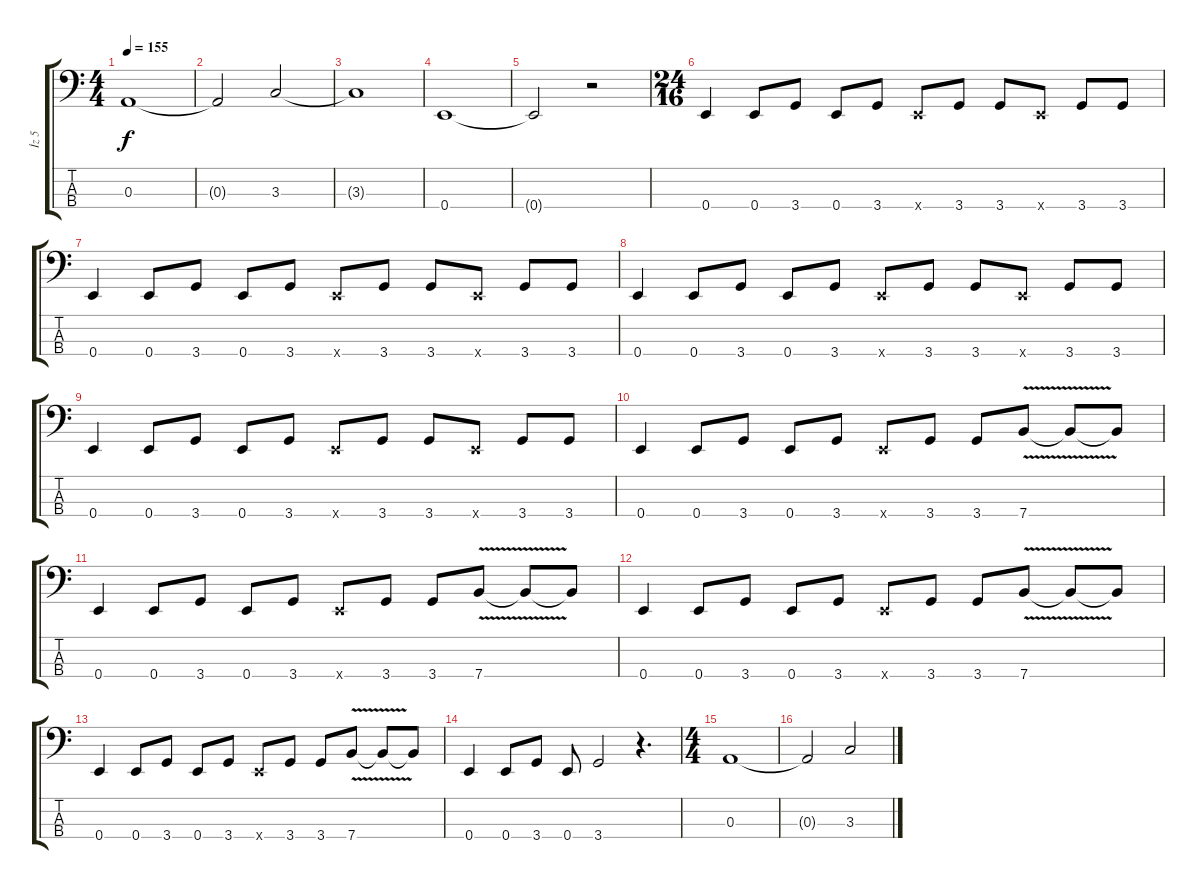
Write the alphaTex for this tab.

\track ("İz 5" "İz 5") {instrument electricbassfinger}
\staff {score tabs}
\tuning (G2 D2 A1 E1) {hide}
\ts (4 4)
\tempo 155
\clef f4
\ks c
0.3.1{dy f instrument electricbassfinger} |
0.3{t}.2 3.3.2 |
3.3{t}.1 |
0.4.1 |
0.4{t}.2 r.2 |
\ts (24 16)
0.4.4 0.4.8 3.4.8 0.4.8 3.4.8 0.4{x}.8 3.4.8 3.4.8 0.4{x}.8 3.4.8 3.4.8 |
0.4.4 0.4.8 3.4.8 0.4.8 3.4.8 0.4{x}.8 3.4.8 3.4.8 0.4{x}.8 3.4.8 3.4.8 |
0.4.4 0.4.8 3.4.8 0.4.8 3.4.8 0.4{x}.8 3.4.8 3.4.8 0.4{x}.8 3.4.8 3.4.8 |
0.4.4 0.4.8 3.4.8 0.4.8 3.4.8 0.4{x}.8 3.4.8 3.4.8 0.4{x}.8 3.4.8 3.4.8 |
0.4.4 0.4.8 3.4.8 0.4.8 3.4.8 0.4{x}.8 3.4.8 3.4.8 7.4{v}.8 7.4{t}.8 7.4{t}.8 |
0.4.4 0.4.8 3.4.8 0.4.8 3.4.8 0.4{x}.8 3.4.8 3.4.8 7.4{v}.8 7.4{t}.8 7.4{t}.8 |
0.4.4 0.4.8 3.4.8 0.4.8 3.4.8 0.4{x}.8 3.4.8 3.4.8 7.4{v}.8 7.4{t}.8 7.4{t}.8 |
0.4.4 0.4.8 3.4.8 0.4.8 3.4.8 0.4{x}.8 3.4.8 3.4.8 7.4{v}.8 7.4{t}.8 7.4{t}.8 |
0.4.4 0.4.8 3.4.8 0.4.8 3.4.2 r.4{d} |
\ts (4 4)
0.3.1 |
0.3{t}.2 3.3.2
